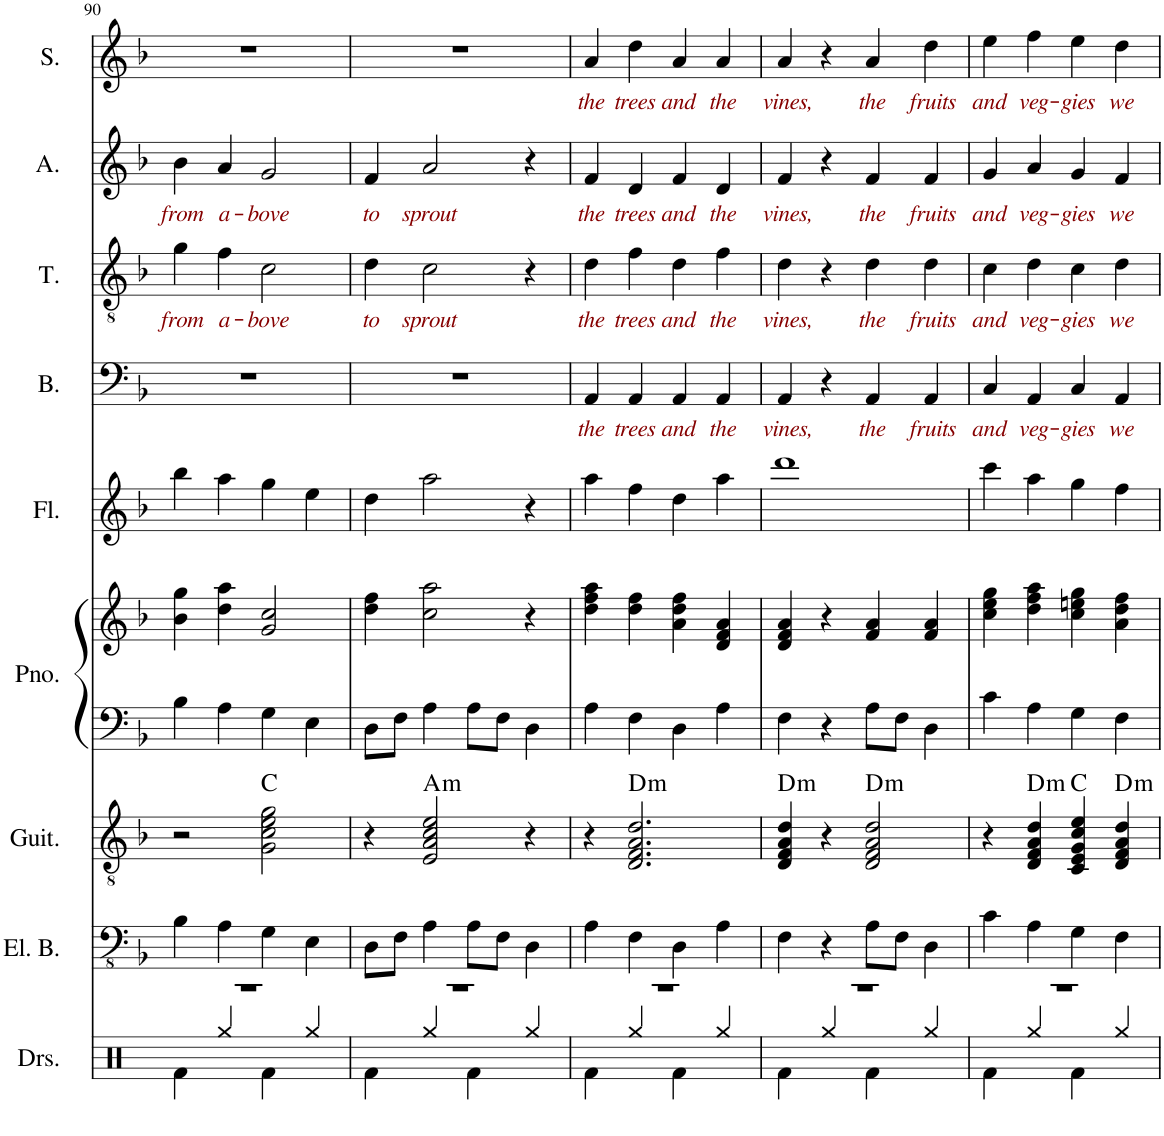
**kern	**kern	**harte	**kern	**kern	**kern	**kern	**text	**kern	**text	**kern	**text	**kern	**text
*part8	*part7	*part7	*part6	*part6	*part5	*part4	*part4	*part3	*part3	*part2	*part2	*part1	*part1
*staff9	*staff8	*	*staff7	*staff6	*staff5	*staff4	*staff4	*staff3	*staff3	*staff2	*staff2	*staff1	*staff1
*I"Electric Bass	*I"Acoustic Guitar	*	*I"Piano	*	*I"Flute	*I"Bass	*	*I"Tenor	*	*I"Alto	*	*I"Soprano	*
*I'El. B.	*I'Guit.	*	*I'Pno.	*	*I'Fl.	*I'B.	*	*I'T.	*	*I'A.	*	*I'S.	*
!!LO:PB:g=z
*clefFv4	*clefGv2	*	*clefF4	*clefG2	*clefG2	*clefF4	*	*clefGv2	*	*clefG2	*	*clefG2	*
*k[b-]	*k[b-]	*	*k[b-]	*k[b-]	*k[b-]	*k[b-]	*	*k[b-]	*	*k[b-]	*	*k[b-]	*
*M4/4	*M4/4	*	*M4/4	*M4/4	*M4/4	*M4/4	*	*M4/4	*	*M4/4	*	*M4/4	*
=90	=90	=90	=90	=90	=90	=90	=90	=90	=90	=90	=90	=90	=90
!	!	!	!	!	!	!	!	!	!LO:LY:b:color=#850000	!	!LO:LY:b:color=#850000	!	!
4BB-\	2r	.	4B-\	4b-\ 4gg\	4bb-\	1r	.	4g\	from	4b-\	from	1r	.
!	!	!	!	!	!	!	!	!	!LO:LY:b:color=#850000	!	!LO:LY:b:color=#850000	!	!
4AA\	.	.	4A\	4dd\ 4aa\	4aa\	.	.	4f\	a-	4a/	a-	.	.
!	!	!	!	!	!	!	!	!	!LO:LY:b:color=#850000	!	!LO:LY:b:color=#850000	!	!
4GG\	2G\ 2c\ 2e\ 2g\	C:maj	4G\	2g/ 2cc/	4gg\	.	.	2c\	-bove	2g/	-bove	.	.
4EE\	.	.	4E\	.	4ee\	.	.	.	.	.	.	.	.
=91	=91	=91	=91	=91	=91	=91	=91	=91	=91	=91	=91	=91	=91
!	!	!	!	!	!	!	!	!	!LO:LY:b:color=#850000	!	!LO:LY:b:color=#850000	!	!
8DD\L	4r	.	8D\L	4dd\ 4ff\	4dd\	1r	.	4d\	to	4f/	to	1r	.
8FF\J	.	.	8F\J	.	.	.	.	.	.	.	.	.	.
!	!	!LO:H:kt=m	!	!	!	!	!	!	!LO:LY:b:color=#850000	!	!LO:LY:b:color=#850000	!	!
4AA\	2E/ 2A/ 2c/ 2e/	A:min	4A\	2cc\ 2aa\	2aa\	.	.	2c\	sprout	2a/	sprout	.	.
8AA\L	.	.	8A\L	.	.	.	.	.	.	.	.	.	.
8FF\J	.	.	8F\J	.	.	.	.	.	.	.	.	.	.
4DD\	4r	.	4D\	4r	4r	.	.	4r	.	4r	.	.	.
=92	=92	=92	=92	=92	=92	=92	=92	=92	=92	=92	=92	=92	=92
!	!	!	!	!	!	!	!LO:LY:b:color=#850000	!	!LO:LY:b:color=#850000	!	!LO:LY:b:color=#850000	!	!LO:LY:b:color=#850000
4AA\	4r	.	4A\	4dd\ 4ff\ 4aa\	4aa\	4AA/	the	4d\	the	4f/	the	4a/	the
!	!	!LO:H:kt=m	!	!	!	!	!LO:LY:b:color=#850000	!	!LO:LY:b:color=#850000	!	!LO:LY:b:color=#850000	!	!LO:LY:b:color=#850000
4FF\	2.D/ 2.F/ 2.A/ 2.d/	D:min	4F\	4dd\ 4ff\	4ff\	4AA/	trees	4f\	trees	4d/	trees	4dd\	trees
!	!	!	!	!	!	!	!LO:LY:b:color=#850000	!	!LO:LY:b:color=#850000	!	!LO:LY:b:color=#850000	!	!LO:LY:b:color=#850000
4DD\	.	.	4D\	4a\ 4dd\ 4ff\	4dd\	4AA/	and	4d\	and	4f/	and	4a/	and
!	!	!	!	!	!	!	!LO:LY:b:color=#850000	!	!LO:LY:b:color=#850000	!	!LO:LY:b:color=#850000	!	!LO:LY:b:color=#850000
4AA\	.	.	4A\	4d/ 4f/ 4a/	4aa\	4AA/	the	4f\	the	4d/	the	4a/	the
=93	=93	=93	=93	=93	=93	=93	=93	=93	=93	=93	=93	=93	=93
!	!	!LO:H:kt=m	!	!	!	!	!LO:LY:b:color=#850000	!	!LO:LY:b:color=#850000	!	!LO:LY:b:color=#850000	!	!LO:LY:b:color=#850000
4FF\	4D/ 4F/ 4A/ 4d/	D:min	4F\	4d/ 4f/ 4a/	1ddd	4AA/	vines,	4d\	vines,	4f/	vines,	4a/	vines,
4r	4r	.	4r	4r	.	4r	.	4r	.	4r	.	4r	.
!	!	!LO:H:kt=m	!	!	!	!	!LO:LY:b:color=#850000	!	!LO:LY:b:color=#850000	!	!LO:LY:b:color=#850000	!	!LO:LY:b:color=#850000
8AA\L	2D/ 2F/ 2A/ 2d/	D:min	8A\L	4f/ 4a/	.	4AA/	the	4d\	the	4f/	the	4a/	the
8FF\J	.	.	8F\J	.	.	.	.	.	.	.	.	.	.
!	!	!	!	!	!	!	!LO:LY:b:color=#850000	!	!LO:LY:b:color=#850000	!	!LO:LY:b:color=#850000	!	!LO:LY:b:color=#850000
4DD\	.	.	4D\	4f/ 4a/	.	4AA/	fruits	4d\	fruits	4f/	fruits	4dd\	fruits
=94	=94	=94	=94	=94	=94	=94	=94	=94	=94	=94	=94	=94	=94
!	!	!	!	!	!	!	!LO:LY:b:color=#850000	!	!LO:LY:b:color=#850000	!	!LO:LY:b:color=#850000	!	!LO:LY:b:color=#850000
4C\	4r	.	4c\	4cc\ 4ee\ 4gg\	4ccc\	4C/	and	4c\	and	4g/	and	4ee\	and
!	!	!LO:H:kt=m	!	!	!	!	!LO:LY:b:color=#850000	!	!LO:LY:b:color=#850000	!	!LO:LY:b:color=#850000	!	!LO:LY:b:color=#850000
4AA\	4D/ 4F/ 4A/ 4d/	D:min	4A\	4dd\ 4ff\ 4aa\	4aa\	4AA/	veg-	4d\	veg-	4a/	veg-	4ff\	veg-
!	!	!	!	!	!	!	!LO:LY:b:color=#850000	!	!LO:LY:b:color=#850000	!	!LO:LY:b:color=#850000	!	!LO:LY:b:color=#850000
4GG\	4C/ 4E/ 4G/ 4c/ 4e/	C:maj	4G\	4cc\ 4een\ 4gg\	4gg\	4C/	-gies	4c\	-gies	4g/	-gies	4ee\	-gies
!	!	!LO:H:kt=m	!	!	!	!	!LO:LY:b:color=#850000	!	!LO:LY:b:color=#850000	!	!LO:LY:b:color=#850000	!	!LO:LY:b:color=#850000
4FF\	4D/ 4F/ 4A/ 4d/	D:min	4F\	4a\ 4dd\ 4ff\	4ff\	4AA/	we	4d\	we	4f/	we	4dd\	we
=	=	=	=	=	=	=	=	=	=	=	=	=	=
*-	*-	*-	*-	*-	*-	*-	*-	*-	*-	*-	*-	*-	*-
